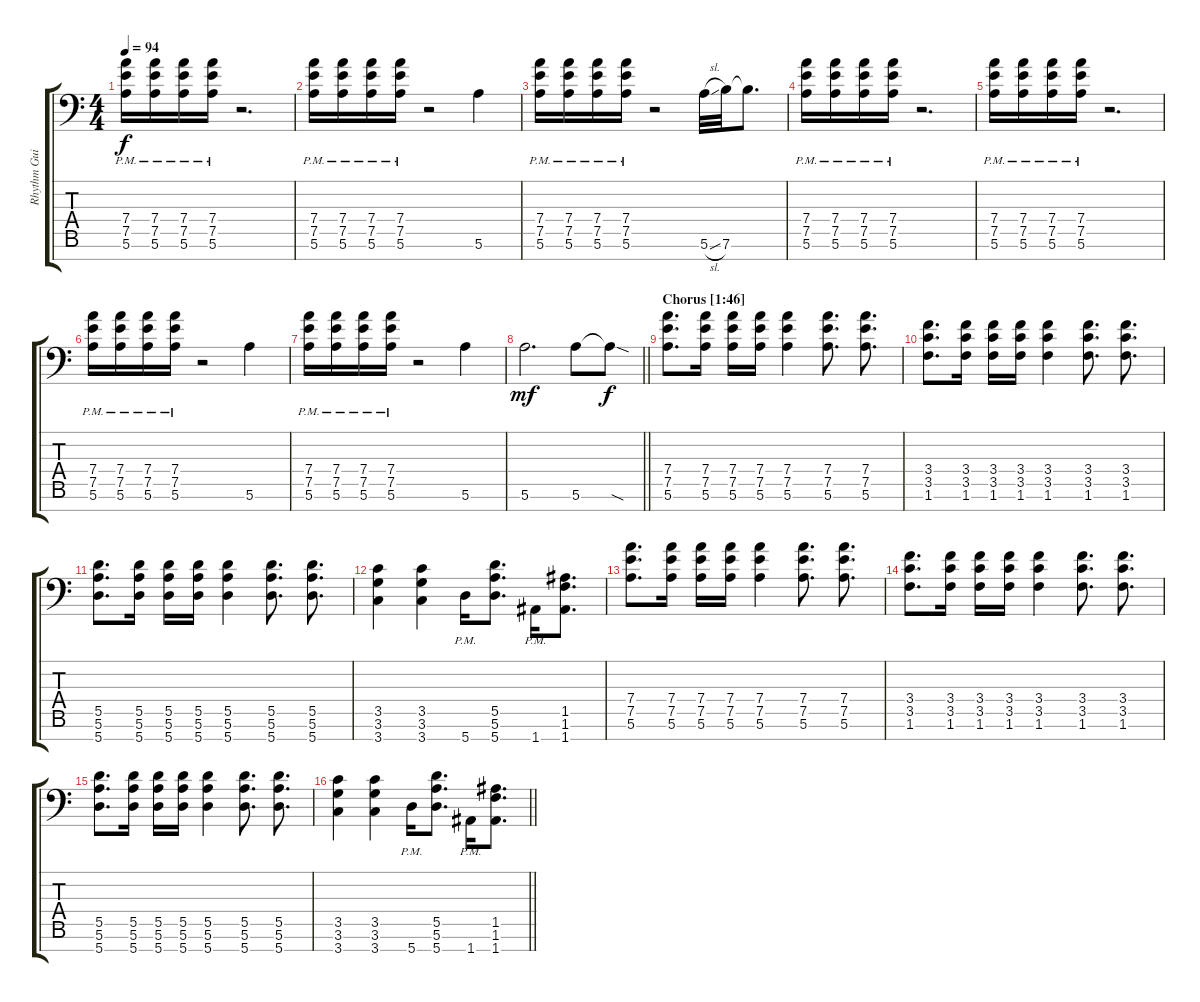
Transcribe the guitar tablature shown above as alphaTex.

\track ("Rhythm Guitar I" "Rhythm Gui") {instrument distortionguitar}
\staff {score tabs}
\tuning (E4 B3 G3 D3 A2 E2 A1) {hide}
\ts (4 4)
\tempo 94
\clef f4
\ks c
(7.4{pm} 7.5{pm} 5.6{pm}).16{dy f} (7.4{pm} 7.5{pm} 5.6{pm}).16 (7.4{pm} 7.5{pm} 5.6{pm}).16 (7.4{pm} 7.5{pm} 5.6{pm}).16 r.2{d} |
(7.4{pm} 7.5{pm} 5.6{pm}).16 (7.4{pm} 7.5{pm} 5.6{pm}).16 (7.4{pm} 7.5{pm} 5.6{pm}).16 (7.4{pm} 7.5{pm} 5.6{pm}).16 r.2 5.6.4 |
(7.4{pm} 7.5{pm} 5.6{pm}).16 (7.4{pm} 7.5{pm} 5.6{pm}).16 (7.4{pm} 7.5{pm} 5.6{pm}).16 (7.4{pm} 7.5{pm} 5.6{pm}).16 r.2 5.6{sl}.32 7.6.32 7.6{t}.8{d} |
(7.4{pm} 7.5{pm} 5.6{pm}).16 (7.4{pm} 7.5{pm} 5.6{pm}).16 (7.4{pm} 7.5{pm} 5.6{pm}).16 (7.4{pm} 7.5{pm} 5.6{pm}).16 r.2{d} |
(7.4{pm} 7.5{pm} 5.6{pm}).16 (7.4{pm} 7.5{pm} 5.6{pm}).16 (7.4{pm} 7.5{pm} 5.6{pm}).16 (7.4{pm} 7.5{pm} 5.6{pm}).16 r.2{d} |
(7.4{pm} 7.5{pm} 5.6{pm}).16 (7.4{pm} 7.5{pm} 5.6{pm}).16 (7.4{pm} 7.5{pm} 5.6{pm}).16 (7.4{pm} 7.5{pm} 5.6{pm}).16 r.2 5.6.4 |
(7.4{pm} 7.5{pm} 5.6{pm}).16 (7.4{pm} 7.5{pm} 5.6{pm}).16 (7.4{pm} 7.5{pm} 5.6{pm}).16 (7.4{pm} 7.5{pm} 5.6{pm}).16 r.2 5.6.4 |
\barLineRight lightlight
5.6.2{d dy mf balance 0} 5.6.8 5.6{sod t}.8{dy f} |
\section ("" "Chorus [1:46]")
(7.4 7.5 5.6).8{d} (7.4 7.5 5.6).16 (7.4 7.5 5.6).16 (7.4 7.5 5.6).16 (7.4 7.5 5.6).4 (7.4 7.5 5.6).8{d} (7.4 7.5 5.6).8{d} |
(3.4 3.5 1.6).8{d} (3.4 3.5 1.6).16 (3.4 3.5 1.6).16 (3.4 3.5 1.6).16 (3.4 3.5 1.6).4 (3.4 3.5 1.6).8{d} (3.4 3.5 1.6).8{d} |
(5.5 5.6 5.7).8{d} (5.5 5.6 5.7).16 (5.5 5.6 5.7).16 (5.5 5.6 5.7).16 (5.5 5.6 5.7).4 (5.5 5.6 5.7).8{d} (5.5 5.6 5.7).8{d} |
(3.5 3.6 3.7).4 (3.5 3.6 3.7).4 5.7{pm}.16 (5.5 5.6 5.7).8{d} 1.7{pm}.16 (1.5 1.6 1.7).8{d} |
(7.4 7.5 5.6).8{d} (7.4 7.5 5.6).16 (7.4 7.5 5.6).16 (7.4 7.5 5.6).16 (7.4 7.5 5.6).4 (7.4 7.5 5.6).8{d} (7.4 7.5 5.6).8{d} |
(3.4 3.5 1.6).8{d} (3.4 3.5 1.6).16 (3.4 3.5 1.6).16 (3.4 3.5 1.6).16 (3.4 3.5 1.6).4 (3.4 3.5 1.6).8{d} (3.4 3.5 1.6).8{d} |
(5.5 5.6 5.7).8{d} (5.5 5.6 5.7).16 (5.5 5.6 5.7).16 (5.5 5.6 5.7).16 (5.5 5.6 5.7).4 (5.5 5.6 5.7).8{d} (5.5 5.6 5.7).8{d} |
\barLineRight lightlight
(3.5 3.6 3.7).4 (3.5 3.6 3.7).4 5.7{pm}.16 (5.5 5.6 5.7).8{d} 1.7{pm}.16 (1.5 1.6 1.7).8{d}
